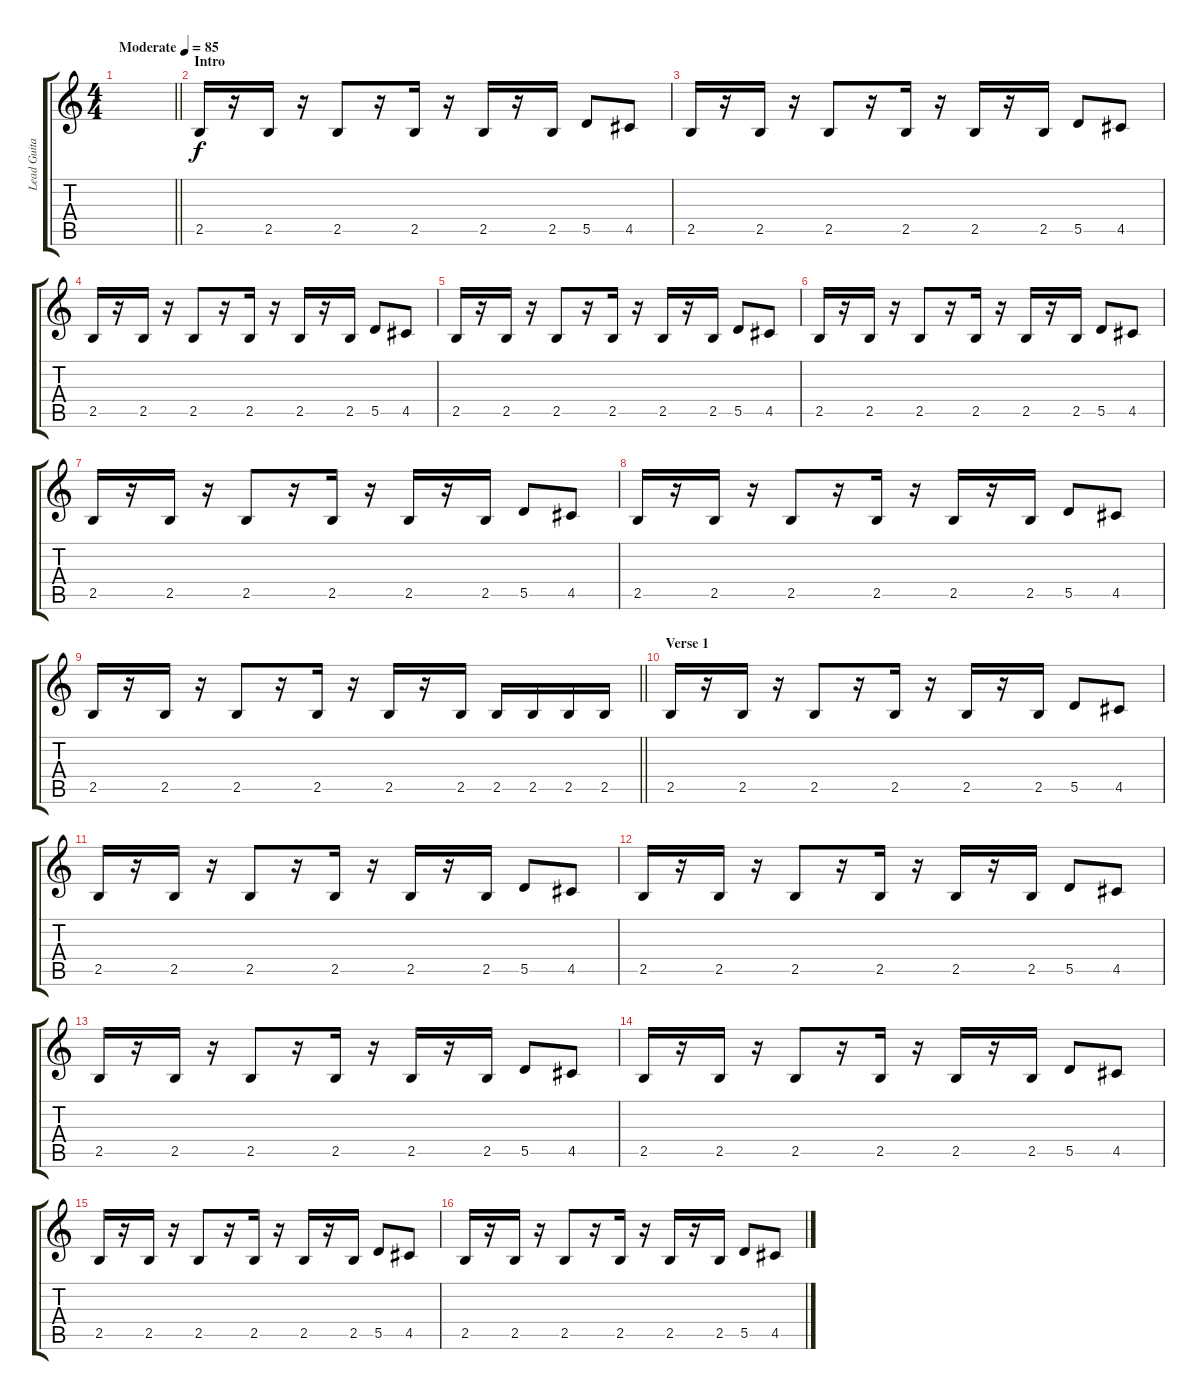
\track ("Lead Guitar" "Lead Guita") {instrument distortionguitar}
\staff {score tabs}
\tuning (E4 B3 G3 D3 A2 E2) {hide}
\ts (4 4)
\tempo (85 "Moderate")
\clef g2
\barLineRight lightlight
\ks c
|
\section ("" "Intro")
2.5.16 r.16 2.5.16 r.16 2.5.8 r.16 2.5.16 r.16 2.5.16 r.16 2.5.16 5.5.8 4.5.8 |
2.5.16 r.16 2.5.16 r.16 2.5.8 r.16 2.5.16 r.16 2.5.16 r.16 2.5.16 5.5.8 4.5.8 |
2.5.16 r.16 2.5.16 r.16 2.5.8 r.16 2.5.16 r.16 2.5.16 r.16 2.5.16 5.5.8 4.5.8 |
2.5.16 r.16 2.5.16 r.16 2.5.8 r.16 2.5.16 r.16 2.5.16 r.16 2.5.16 5.5.8 4.5.8 |
2.5.16 r.16 2.5.16 r.16 2.5.8 r.16 2.5.16 r.16 2.5.16 r.16 2.5.16 5.5.8 4.5.8 |
2.5.16 r.16 2.5.16 r.16 2.5.8 r.16 2.5.16 r.16 2.5.16 r.16 2.5.16 5.5.8 4.5.8 |
2.5.16 r.16 2.5.16 r.16 2.5.8 r.16 2.5.16 r.16 2.5.16 r.16 2.5.16 5.5.8 4.5.8 |
\barLineRight lightlight
2.5.16 r.16 2.5.16 r.16 2.5.8 r.16 2.5.16 r.16 2.5.16 r.16 2.5.16 2.5.16 2.5.16 2.5.16 2.5.16 |
\section ("" "Verse 1")
2.5.16 r.16 2.5.16 r.16 2.5.8 r.16 2.5.16 r.16 2.5.16 r.16 2.5.16 5.5.8 4.5.8 |
2.5.16 r.16 2.5.16 r.16 2.5.8 r.16 2.5.16 r.16 2.5.16 r.16 2.5.16 5.5.8 4.5.8 |
2.5.16 r.16 2.5.16 r.16 2.5.8 r.16 2.5.16 r.16 2.5.16 r.16 2.5.16 5.5.8 4.5.8 |
2.5.16 r.16 2.5.16 r.16 2.5.8 r.16 2.5.16 r.16 2.5.16 r.16 2.5.16 5.5.8 4.5.8 |
2.5.16 r.16 2.5.16 r.16 2.5.8 r.16 2.5.16 r.16 2.5.16 r.16 2.5.16 5.5.8 4.5.8 |
2.5.16 r.16 2.5.16 r.16 2.5.8 r.16 2.5.16 r.16 2.5.16 r.16 2.5.16 5.5.8 4.5.8 |
2.5.16 r.16 2.5.16 r.16 2.5.8 r.16 2.5.16 r.16 2.5.16 r.16 2.5.16 5.5.8 4.5.8
